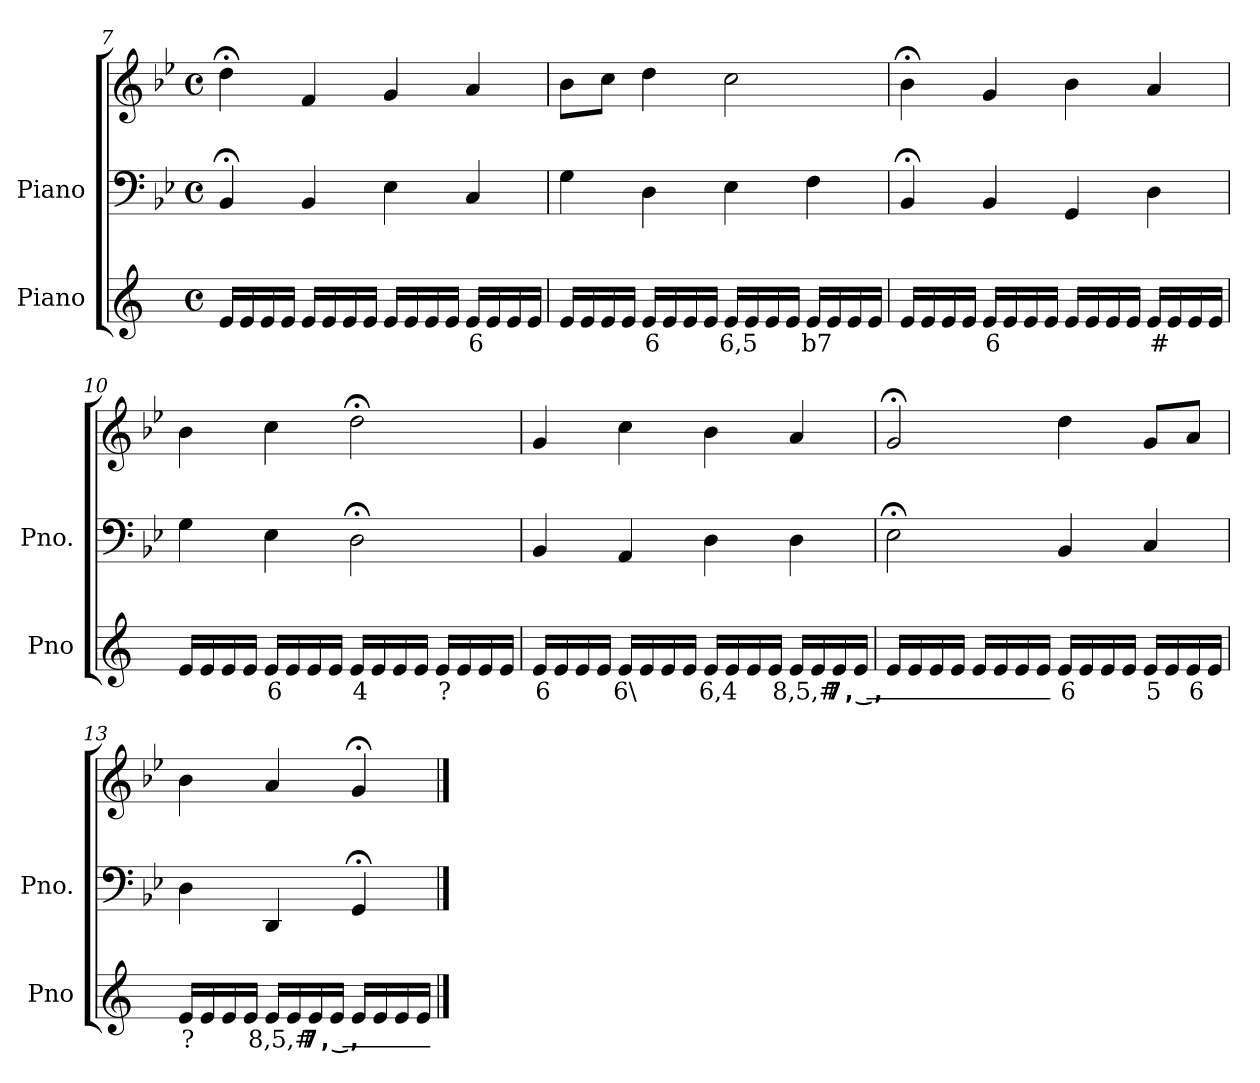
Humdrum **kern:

**kern	**text	**kern	**kern
*part2	*part2	*part1	*part1
*staff3	*staff3	*staff2	*staff1
*I"Piano	*	*I"Piano	*
*I'Pno	*	*I'Pno.	*
*clefG2	*	*clefF4	*clefG2
*k[]	*	*k[b-e-]	*k[b-e-]
*M4/4	*	*M4/4	*M4/4
*met(c)	*	*met(c)	*met(c)
=7	=7	=7	=7
16e/LL	.	4BB-;</	4dd;<\
16e/	.	.	.
16e/	.	.	.
16e/JJ	.	.	.
16e/LL	.	4BB-/	4f/
16e/	.	.	.
16e/	.	.	.
16e/JJ	.	.	.
16e/LL	.	4E-\	4g/
16e/	.	.	.
16e/	.	.	.
16e/JJ	.	.	.
!	!LO:LY:b	!	!
16e/LL	6	4C/	4a/
16e/	.	.	.
16e/	.	.	.
16e/JJ	.	.	.
=8	=8	=8	=8
16e/LL	.	4G\	8b-\L
16e/	.	.	.
16e/	.	.	8cc\J
16e/JJ	.	.	.
!	!LO:LY:b	!	!
16e/LL	6	4D\	4dd\
16e/	.	.	.
16e/	.	.	.
16e/JJ	.	.	.
!	!LO:LY:b	!	!
16e/LL	6,5	4E-\	2cc\
16e/	.	.	.
16e/	.	.	.
16e/JJ	.	.	.
!	!LO:LY:b	!	!
16e/LL	b7	4F\	.
16e/	.	.	.
16e/	.	.	.
16e/JJ	.	.	.
=9	=9	=9	=9
16e/LL	.	4BB-;</	4b-;<\
16e/	.	.	.
16e/	.	.	.
16e/JJ	.	.	.
!	!LO:LY:b	!	!
16e/LL	6	4BB-/	4g/
16e/	.	.	.
16e/	.	.	.
16e/JJ	.	.	.
16e/LL	.	4GG/	4b-\
16e/	.	.	.
16e/	.	.	.
16e/JJ	.	.	.
!	!LO:LY:b	!	!
16e/LL	#	4D\	4a/
16e/	.	.	.
16e/	.	.	.
16e/JJ	.	.	.
=10	=10	=10	=10
16e/LL	.	4G\	4b-\
16e/	.	.	.
16e/	.	.	.
16e/JJ	.	.	.
!	!LO:LY:b	!	!
16e/LL	6	4E-\	4cc\
16e/	.	.	.
16e/	.	.	.
16e/JJ	.	.	.
!	!LO:LY:b	!	!
16e/LL	4	2D;<\	2dd;<\
16e/	.	.	.
16e/	.	.	.
16e/JJ	.	.	.
!	!LO:LY:b	!	!
16e/LL	?	.	.
16e/	.	.	.
16e/	.	.	.
16e/JJ	.	.	.
=11	=11	=11	=11
!	!LO:LY:b	!	!
16e/LL	6	4BB-/	4g/
16e/	.	.	.
16e/	.	.	.
16e/JJ	.	.	.
!	!LO:LY:b	!	!
16e/LL	6\	4AA/	4cc\
16e/	.	.	.
16e/	.	.	.
16e/JJ	.	.	.
!	!LO:LY:b	!	!
16e/LL	6,4	4D\	4b-\
16e/	.	.	.
16e/	.	.	.
16e/JJ	.	.	.
!	!LO:LY:b	!	!
16e/LL	8,5,#	4D\	4a/
16e/	.	.	.
!	!LO:LY:b	!	!
16e/	7,_,_	.	.
16e/JJ	.	.	.
=12	=12	=12	=12
16e/LL	.	2E-;<\	2g;</
16e/	.	.	.
16e/	.	.	.
16e/JJ	.	.	.
16e/LL	.	.	.
16e/	.	.	.
16e/	.	.	.
16e/JJ	.	.	.
!	!LO:LY:b	!	!
16e/LL	6	4BB-/	4dd\
16e/	.	.	.
16e/	.	.	.
16e/JJ	.	.	.
!	!LO:LY:b	!	!
16e/LL	5	4C/	8g/L
16e/	.	.	.
!	!LO:LY:b	!	!
16e/	6	.	8a/J
16e/JJ	.	.	.
=13	=13	=13	=13
!	!LO:LY:b	!	!
16e/LL	?	4D\	4b-\
16e/	.	.	.
16e/	.	.	.
16e/JJ	.	.	.
!	!LO:LY:b	!	!
16e/LL	8,5,#	4DD/	4a/
16e/	.	.	.
!	!LO:LY:b	!	!
16e/	7,_,_	.	.
16e/JJ	.	.	.
16e/LL	.	4GG;</	4g;</
16e/	.	.	.
16e/	.	.	.
16e/JJ	.	.	.
==	==	==	==
*-	*-	*-	*-
